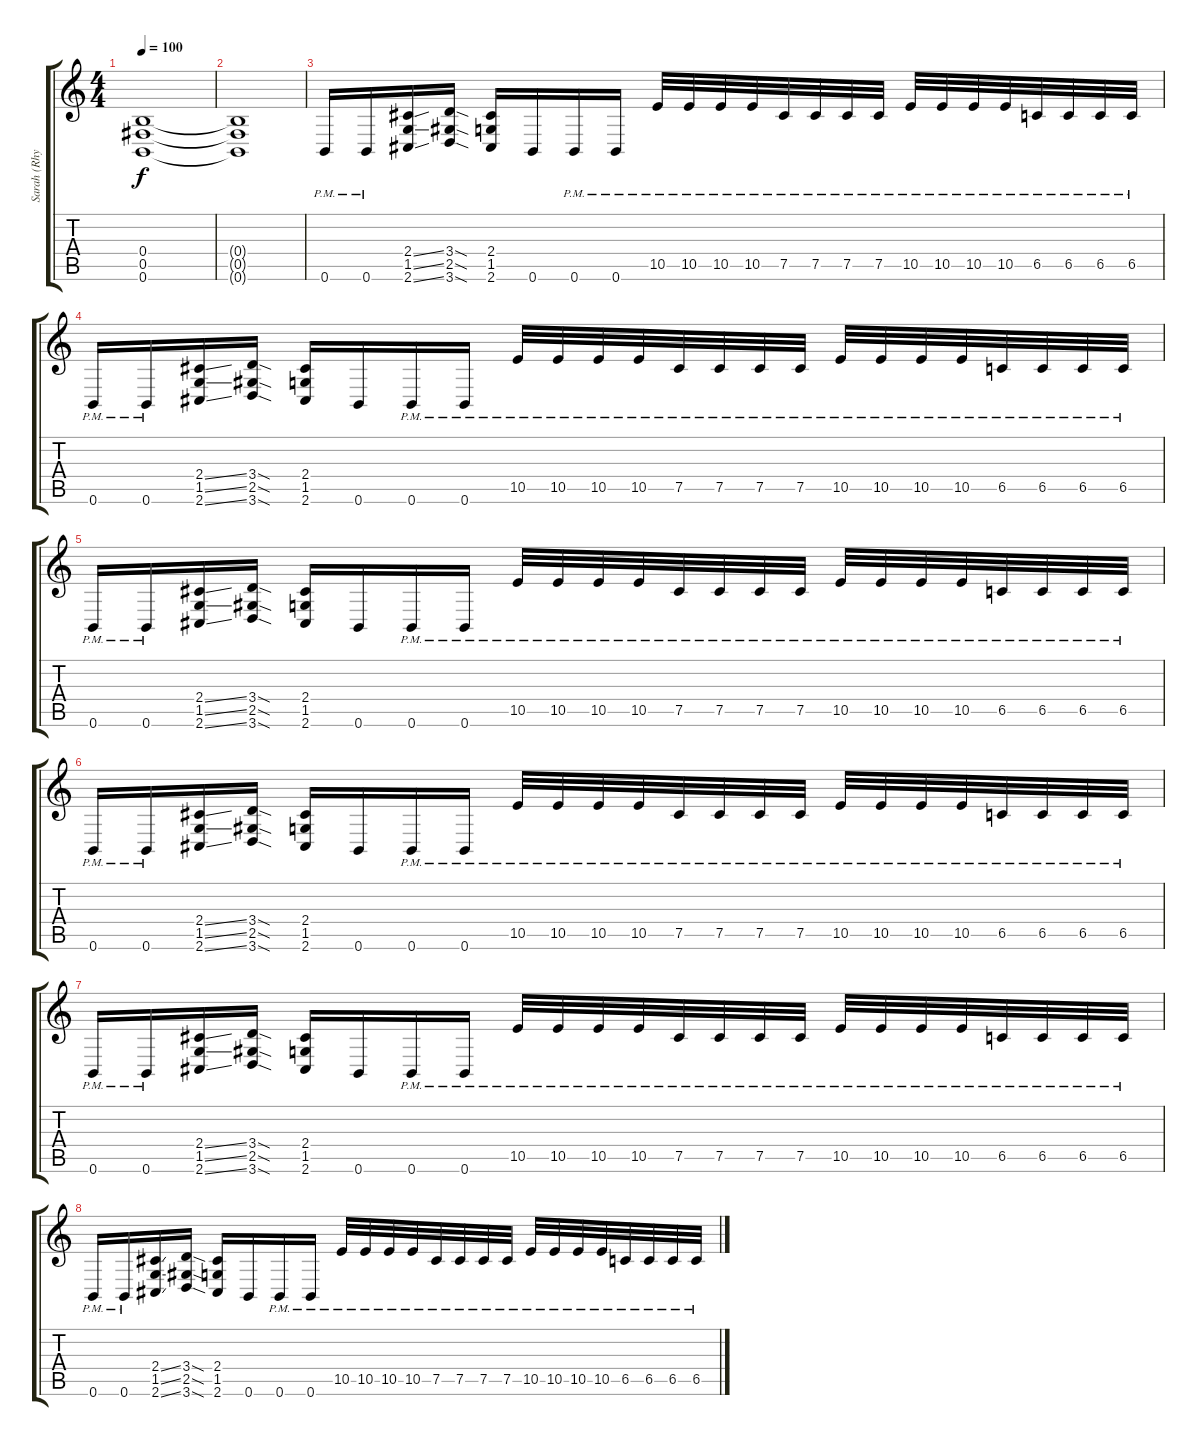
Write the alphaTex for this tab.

\track ("Sarah (Rhythm)" "Sarah (Rhy") {instrument distortionguitar}
\staff {score tabs}
\tuning (Db4 Ab3 E3 B2 Gb2 B1) {hide}
\ts (4 4)
\tempo 100
\clef g2
\ks c
(0.4 0.5 0.6).1{dy f} |
(0.4{t} 0.5{t} 0.6{t}).1 |
0.6{pm}.16 0.6{pm}.16 (2.4{ss} 1.5{ss} 2.6{ss}).16 (3.4{sod} 2.5{sod} 3.6{sod}).16 (2.4 1.5 2.6).16 0.6.16 0.6{pm}.16 0.6{pm}.16 10.5{pm}.32 10.5{pm}.32 10.5{pm}.32 10.5{pm}.32 7.5{pm}.32 7.5{pm}.32 7.5{pm}.32 7.5{pm}.32 10.5{pm}.32 10.5{pm}.32 10.5{pm}.32 10.5{pm}.32 6.5{pm}.32 6.5{pm}.32 6.5{pm}.32 6.5{pm}.32 |
0.6{pm}.16 0.6{pm}.16 (2.4{ss} 1.5{ss} 2.6{ss}).16 (3.4{sod} 2.5{sod} 3.6{sod}).16 (2.4 1.5 2.6).16 0.6.16 0.6{pm}.16 0.6{pm}.16 10.5{pm}.32 10.5{pm}.32 10.5{pm}.32 10.5{pm}.32 7.5{pm}.32 7.5{pm}.32 7.5{pm}.32 7.5{pm}.32 10.5{pm}.32 10.5{pm}.32 10.5{pm}.32 10.5{pm}.32 6.5{pm}.32 6.5{pm}.32 6.5{pm}.32 6.5{pm}.32 |
0.6{pm}.16 0.6{pm}.16 (2.4{ss} 1.5{ss} 2.6{ss}).16 (3.4{sod} 2.5{sod} 3.6{sod}).16 (2.4 1.5 2.6).16 0.6.16 0.6{pm}.16 0.6{pm}.16 10.5{pm}.32 10.5{pm}.32 10.5{pm}.32 10.5{pm}.32 7.5{pm}.32 7.5{pm}.32 7.5{pm}.32 7.5{pm}.32 10.5{pm}.32 10.5{pm}.32 10.5{pm}.32 10.5{pm}.32 6.5{pm}.32 6.5{pm}.32 6.5{pm}.32 6.5{pm}.32 |
0.6{pm}.16 0.6{pm}.16 (2.4{ss} 1.5{ss} 2.6{ss}).16 (3.4{sod} 2.5{sod} 3.6{sod}).16 (2.4 1.5 2.6).16 0.6.16 0.6{pm}.16 0.6{pm}.16 10.5{pm}.32 10.5{pm}.32 10.5{pm}.32 10.5{pm}.32 7.5{pm}.32 7.5{pm}.32 7.5{pm}.32 7.5{pm}.32 10.5{pm}.32 10.5{pm}.32 10.5{pm}.32 10.5{pm}.32 6.5{pm}.32 6.5{pm}.32 6.5{pm}.32 6.5{pm}.32 |
0.6{pm}.16 0.6{pm}.16 (2.4{ss} 1.5{ss} 2.6{ss}).16 (3.4{sod} 2.5{sod} 3.6{sod}).16 (2.4 1.5 2.6).16 0.6.16 0.6{pm}.16 0.6{pm}.16 10.5{pm}.32 10.5{pm}.32 10.5{pm}.32 10.5{pm}.32 7.5{pm}.32 7.5{pm}.32 7.5{pm}.32 7.5{pm}.32 10.5{pm}.32 10.5{pm}.32 10.5{pm}.32 10.5{pm}.32 6.5{pm}.32 6.5{pm}.32 6.5{pm}.32 6.5{pm}.32 |
0.6{pm}.16 0.6{pm}.16 (2.4{ss} 1.5{ss} 2.6{ss}).16 (3.4{sod} 2.5{sod} 3.6{sod}).16 (2.4 1.5 2.6).16 0.6.16 0.6{pm}.16 0.6{pm}.16 10.5{pm}.32 10.5{pm}.32 10.5{pm}.32 10.5{pm}.32 7.5{pm}.32 7.5{pm}.32 7.5{pm}.32 7.5{pm}.32 10.5{pm}.32 10.5{pm}.32 10.5{pm}.32 10.5{pm}.32 6.5{pm}.32 6.5{pm}.32 6.5{pm}.32 6.5{pm}.32
